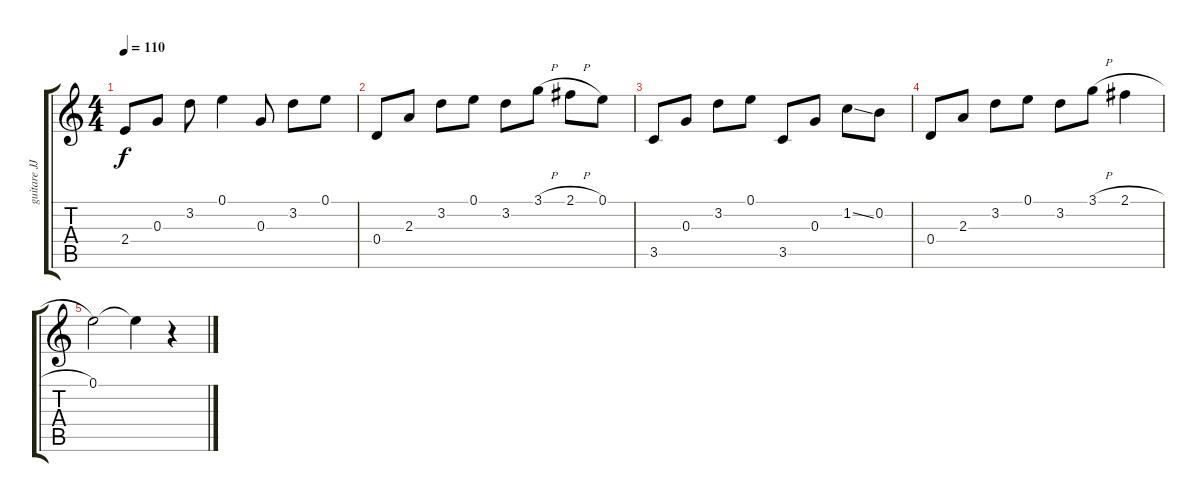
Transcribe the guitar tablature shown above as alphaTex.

\track ("guitare JJG" "guitare JJ") {instrument acousticguitarsteel}
\staff {score tabs}
\tuning (E4 B3 G3 D3 A2 E2) {hide}
\ts (4 4)
\tempo 110
\clef g2
\ks c
2.4.8{dy f volume 10} 0.3.8 3.2.8 0.1.4 0.3.8 3.2.8 0.1.8 |
0.4.8{volume 8} 2.3.8 3.2.8 0.1.8 3.2.8 3.1{h}.8 2.1{h}.8 0.1.8 |
3.5.8{volume 5} 0.3.8 3.2.8 0.1.8 3.5.8 0.3.8 1.2{ss}.8 0.2.8 |
0.4.8{volume 3} 2.3.8 3.2.8 0.1.8 3.2.8 3.1{h}.8 2.1{h}.4 |
0.1.2 0.1{t}.4 r.4
